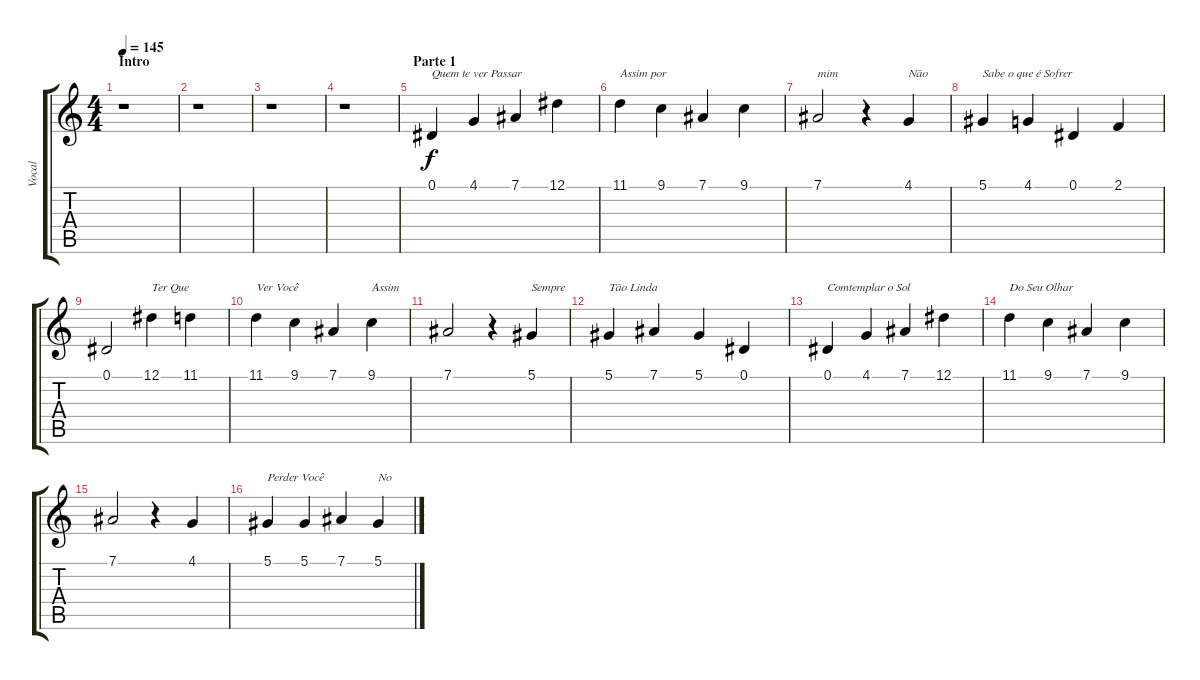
\track ("Vocal" "Vocal") {instrument lead2sawtooth}
\staff {score tabs}
\tuning (Eb4 Bb3 Gb3 Db3 Ab2 Eb2) {hide}
\ts (4 4)
\section ("" "Intro")
\tempo 145
\clef g2
\ks c
r.1{dy f instrument lead2sawtooth} |
r.1 |
r.1 |
r.1 |
\section ("" "Parte 1")
0.1.4{txt "Quem te ver Passar"} 4.1.4 7.1.4 12.1.4 |
11.1.4{txt "Assim por"} 9.1.4 7.1.4 9.1.4 |
7.1.2{txt "mim"} r.4 4.1.4{txt "Não"} |
5.1.4{txt "Sabe o que é Sofrer"} 4.1.4 0.1.4 2.1.4 |
0.1.2 12.1.4{txt "Ter Que"} 11.1.4 |
11.1.4{txt "Ver Você"} 9.1.4 7.1.4 9.1.4{txt "Assim"} |
7.1.2 r.4 5.1.4{txt "Sempre"} |
5.1.4{txt "Tão Linda"} 7.1.4 5.1.4 0.1.4 |
0.1.4{txt "Comtemplar o Sol"} 4.1.4 7.1.4 12.1.4 |
11.1.4{txt "Do Seu Olhar"} 9.1.4 7.1.4 9.1.4 |
7.1.2 r.4 4.1.4 |
5.1.4{txt "Perder Você"} 5.1.4 7.1.4 5.1.4{txt "No"}
